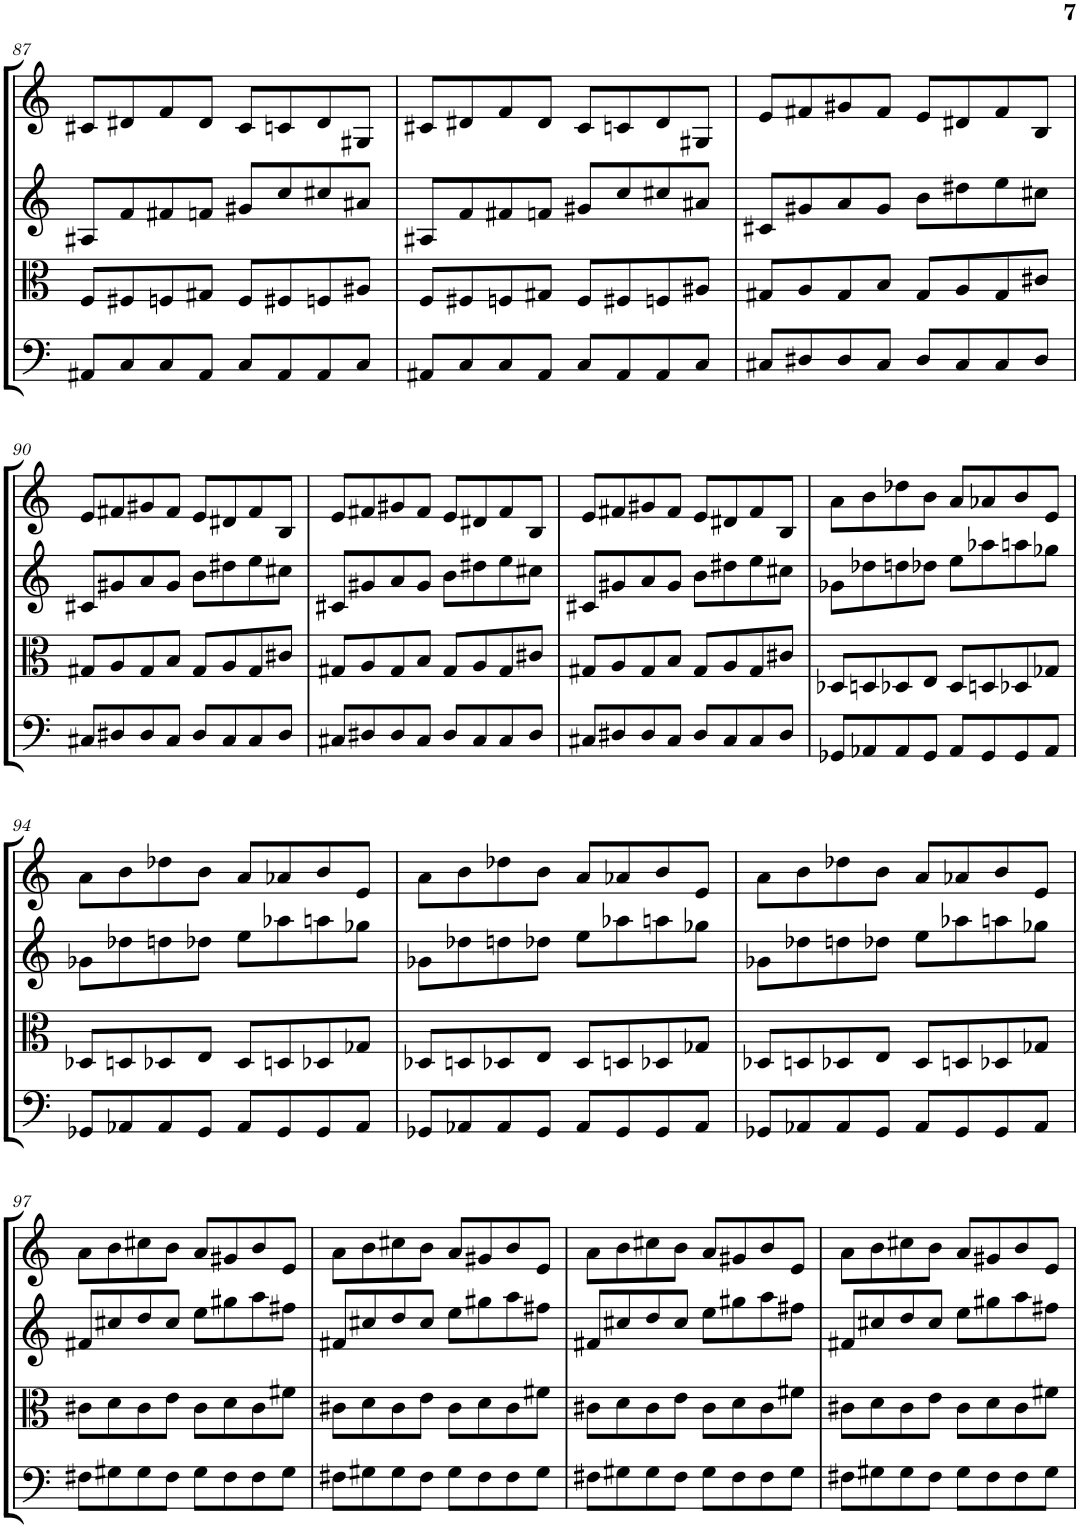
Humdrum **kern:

**kern	**kern	**kern	**kern
*part4	*part3	*part2	*part1
*staff4	*staff3	*staff2	*staff1
*I"Violoncello	*I"Viola	*I"Violin II	*I"Violin I
*I'Vc	*I'Vla	*I'Vln	*I'Vln
!!LO:PB:g=z
*clefF4	*clefC3	*clefG2	*clefG2
*k[]	*k[]	*k[]	*k[]
*M4/4	*M4/4	*M4/4	*M4/4
=87	=87	=87	=87
8AA#X/L	8F/L	8A#X/L	8c#X/L
8C/	8F#X/	8f/	8d#X/
8C/	8Fn/	8f#X/	8f/
8AA#/J	8G#X/J	8fn/J	8d#/J
8C/L	8F/L	8g#X/L	8c#/L
8AA#/	8F#X/	8cc/	8cn/
8AA#/	8Fn/	8cc#X/	8d#/
8C/J	8A#X/J	8a#X/J	8G#X/J
=88	=88	=88	=88
8AA#X/L	8F/L	8A#X/L	8c#X/L
8C/	8F#X/	8f/	8d#X/
8C/	8Fn/	8f#X/	8f/
8AA#/J	8G#X/J	8fn/J	8d#/J
8C/L	8F/L	8g#X/L	8c#/L
8AA#/	8F#X/	8cc/	8cn/
8AA#/	8Fn/	8cc#X/	8d#/
8C/J	8A#X/J	8a#X/J	8G#X/J
=89	=89	=89	=89
8C#X/L	8G#X/L	8c#X/L	8e/L
8D#X/	8A/	8g#X/	8f#X/
8D#/	8G#/	8a/	8g#X/
8C#/J	8B/J	8g#/J	8f#/J
8D#/L	8G#/L	8b\L	8e/L
8C#/	8A/	8dd#X\	8d#X/
8C#/	8G#/	8ee\	8f#/
8D#/J	8c#X/J	8cc#X\J	8B/J
!!LO:LB:g=z
=90	=90	=90	=90
8C#X/L	8G#X/L	8c#X/L	8e/L
8D#X/	8A/	8g#X/	8f#X/
8D#/	8G#/	8a/	8g#X/
8C#/J	8B/J	8g#/J	8f#/J
8D#/L	8G#/L	8b\L	8e/L
8C#/	8A/	8dd#X\	8d#X/
8C#/	8G#/	8ee\	8f#/
8D#/J	8c#X/J	8cc#X\J	8B/J
=91	=91	=91	=91
8C#X/L	8G#X/L	8c#X/L	8e/L
8D#X/	8A/	8g#X/	8f#X/
8D#/	8G#/	8a/	8g#X/
8C#/J	8B/J	8g#/J	8f#/J
8D#/L	8G#/L	8b\L	8e/L
8C#/	8A/	8dd#X\	8d#X/
8C#/	8G#/	8ee\	8f#/
8D#/J	8c#X/J	8cc#X\J	8B/J
=92	=92	=92	=92
8C#X/L	8G#X/L	8c#X/L	8e/L
8D#X/	8A/	8g#X/	8f#X/
8D#/	8G#/	8a/	8g#X/
8C#/J	8B/J	8g#/J	8f#/J
8D#/L	8G#/L	8b\L	8e/L
8C#/	8A/	8dd#X\	8d#X/
8C#/	8G#/	8ee\	8f#/
8D#/J	8c#X/J	8cc#X\J	8B/J
=93	=93	=93	=93
8GG-X/L	8D-X/L	8g-X\L	8a\L
8AA-X/	8Dn/	8dd-X\	8b\
8AA-/	8D-X/	8ddn\	8dd-X\
8GG-/J	8E/J	8dd-X\J	8b\J
8AA-/L	8D-/L	8ee\L	8a/L
8GG-/	8Dn/	8aa-X\	8a-X/
8GG-/	8D-X/	8aan\	8b/
8AA-/J	8G-X/J	8gg-X\J	8e/J
!!LO:LB:g=z
=94	=94	=94	=94
8GG-X/L	8D-X/L	8g-X\L	8a\L
8AA-X/	8Dn/	8dd-X\	8b\
8AA-/	8D-X/	8ddn\	8dd-X\
8GG-/J	8E/J	8dd-X\J	8b\J
8AA-/L	8D-/L	8ee\L	8a/L
8GG-/	8Dn/	8aa-X\	8a-X/
8GG-/	8D-X/	8aan\	8b/
8AA-/J	8G-X/J	8gg-X\J	8e/J
=95	=95	=95	=95
8GG-X/L	8D-X/L	8g-X\L	8a\L
8AA-X/	8Dn/	8dd-X\	8b\
8AA-/	8D-X/	8ddn\	8dd-X\
8GG-/J	8E/J	8dd-X\J	8b\J
8AA-/L	8D-/L	8ee\L	8a/L
8GG-/	8Dn/	8aa-X\	8a-X/
8GG-/	8D-X/	8aan\	8b/
8AA-/J	8G-X/J	8gg-X\J	8e/J
=96	=96	=96	=96
8GG-X/L	8D-X/L	8g-X\L	8a\L
8AA-X/	8Dn/	8dd-X\	8b\
8AA-/	8D-X/	8ddn\	8dd-X\
8GG-/J	8E/J	8dd-X\J	8b\J
8AA-/L	8D-/L	8ee\L	8a/L
8GG-/	8Dn/	8aa-X\	8a-X/
8GG-/	8D-X/	8aan\	8b/
8AA-/J	8G-X/J	8gg-X\J	8e/J
!!LO:LB:g=z
=97	=97	=97	=97
8F#X\L	8c#X\L	8f#X/L	8a\L
8G#X\	8d\	8cc#X/	8b\
8G#\	8c#\	8dd/	8cc#X\
8F#\J	8e\J	8cc#/J	8b\J
8G#\L	8c#\L	8ee\L	8a/L
8F#\	8d\	8gg#X\	8g#X/
8F#\	8c#\	8aa\	8b/
8G#\J	8f#X\J	8ff#X\J	8e/J
=98	=98	=98	=98
8F#X\L	8c#X\L	8f#X/L	8a\L
8G#X\	8d\	8cc#X/	8b\
8G#\	8c#\	8dd/	8cc#X\
8F#\J	8e\J	8cc#/J	8b\J
8G#\L	8c#\L	8ee\L	8a/L
8F#\	8d\	8gg#X\	8g#X/
8F#\	8c#\	8aa\	8b/
8G#\J	8f#X\J	8ff#X\J	8e/J
=99	=99	=99	=99
8F#X\L	8c#X\L	8f#X/L	8a\L
8G#X\	8d\	8cc#X/	8b\
8G#\	8c#\	8dd/	8cc#X\
8F#\J	8e\J	8cc#/J	8b\J
8G#\L	8c#\L	8ee\L	8a/L
8F#\	8d\	8gg#X\	8g#X/
8F#\	8c#\	8aa\	8b/
8G#\J	8f#X\J	8ff#X\J	8e/J
=100	=100	=100	=100
8F#X\L	8c#X\L	8f#X/L	8a\L
8G#X\	8d\	8cc#X/	8b\
8G#\	8c#\	8dd/	8cc#X\
8F#\J	8e\J	8cc#/J	8b\J
8G#\L	8c#\L	8ee\L	8a/L
8F#\	8d\	8gg#X\	8g#X/
8F#\	8c#\	8aa\	8b/
8G#\J	8f#X\J	8ff#X\J	8e/J
=	=	=	=
*-	*-	*-	*-
